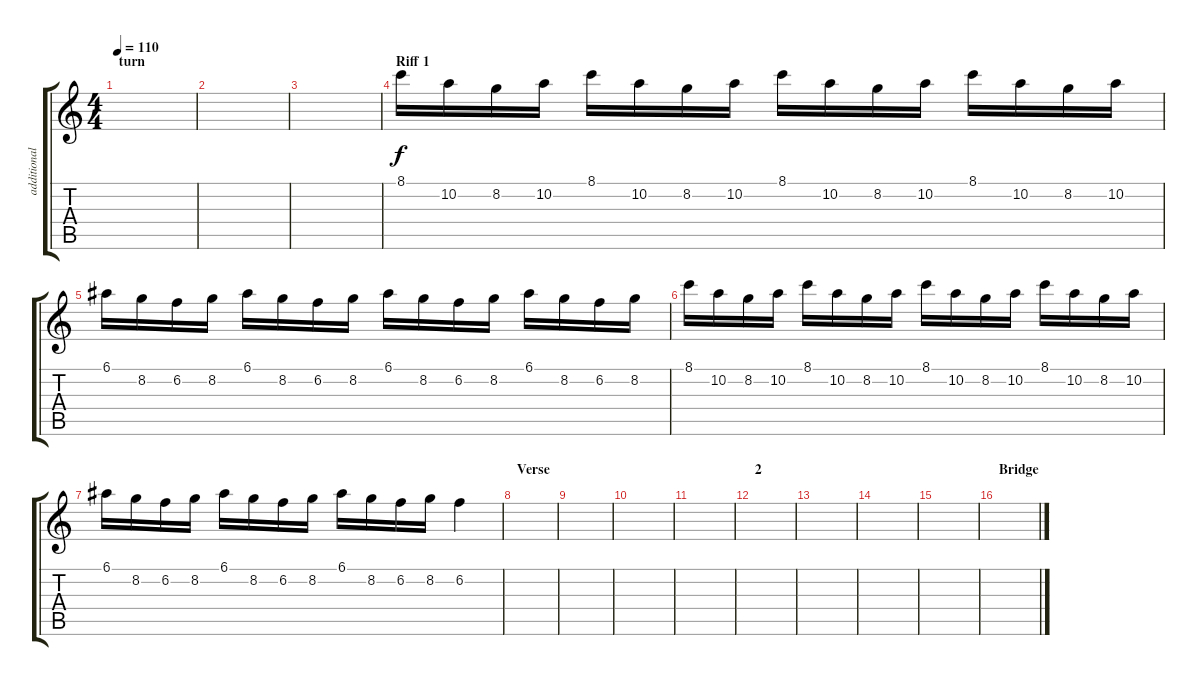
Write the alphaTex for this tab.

\track ("additional guitars" "additional") {instrument distortionguitar}
\staff {score tabs}
\tuning (E4 B3 G3 D3 A2 E2) {hide}
\ts (4 4)
\section ("" "turn")
\tempo 110
\clef g2
\ks c
|
|
\section ("" "")
|
\section ("" "Riff 1")
8.1.16{balance 13} 10.2.16 8.2.16 10.2.16 8.1.16 10.2.16 8.2.16 10.2.16 8.1.16 10.2.16 8.2.16 10.2.16 8.1.16 10.2.16 8.2.16 10.2.16 |
6.1.16 8.2.16 6.2.16 8.2.16 6.1.16 8.2.16 6.2.16 8.2.16 6.1.16 8.2.16 6.2.16 8.2.16 6.1.16 8.2.16 6.2.16 8.2.16 |
8.1.16{balance 13} 10.2.16 8.2.16 10.2.16 8.1.16 10.2.16 8.2.16 10.2.16 8.1.16 10.2.16 8.2.16 10.2.16 8.1.16 10.2.16 8.2.16 10.2.16 |
6.1.16 8.2.16 6.2.16 8.2.16 6.1.16 8.2.16 6.2.16 8.2.16 6.1.16 8.2.16 6.2.16 8.2.16 6.2.4 |
\section ("" "Verse ")
|
|
|
|
\section ("" "2")
|
|
|
|
\section ("" "Bridge")
